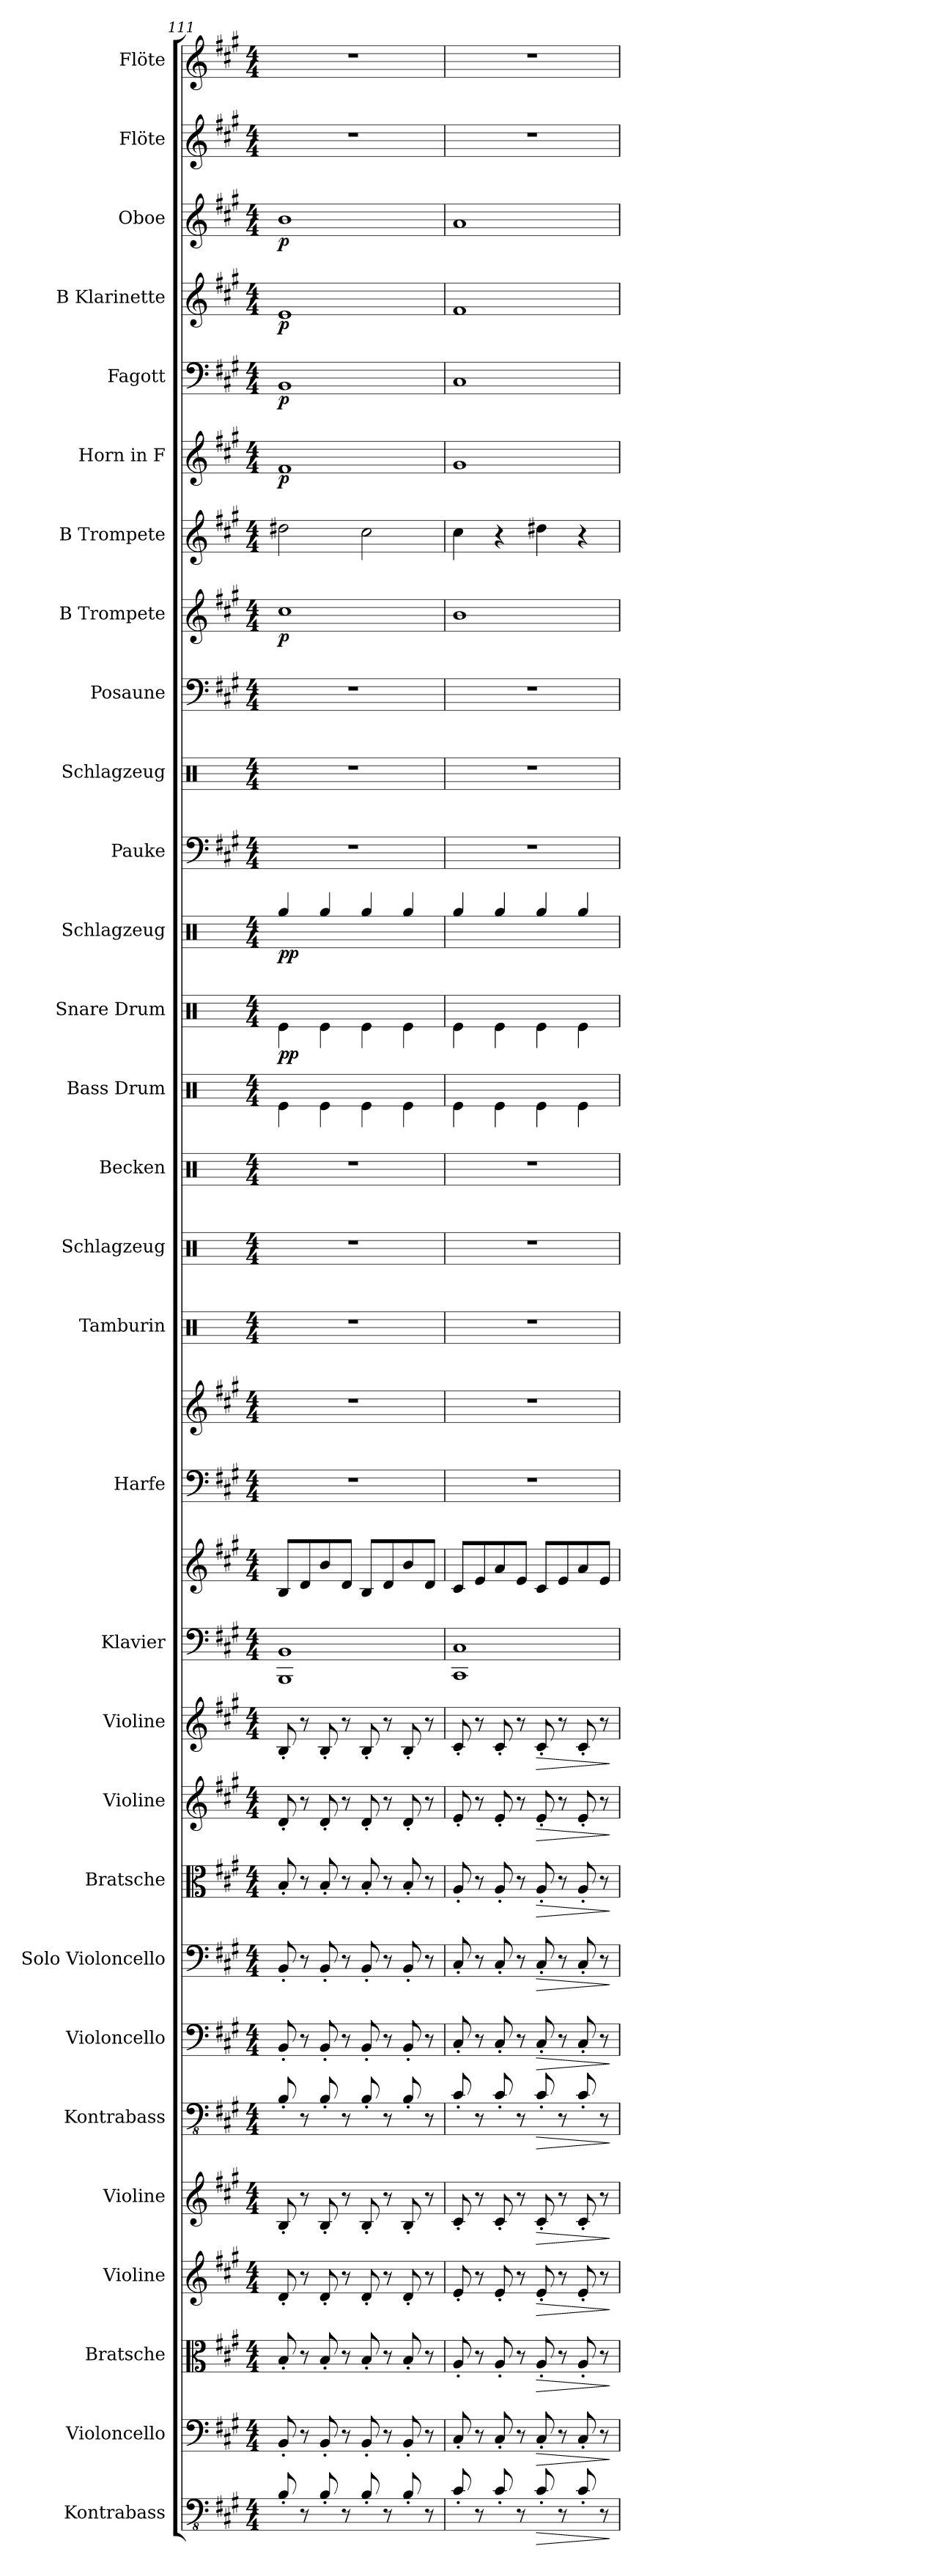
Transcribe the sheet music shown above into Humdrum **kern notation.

**kern	**dynam	**kern	**dynam	**kern	**dynam	**kern	**dynam	**kern	**dynam	**kern	**dynam	**kern	**dynam	**kern	**dynam	**kern	**dynam	**kern	**dynam	**kern	**dynam	**kern	**kern	**dynam	**kern	**kern	**kern	**kern	**kern	**kern	**kern	**dynam	**kern	**dynam	**kern	**kern	**kern	**kern	**dynam	**kern	**kern	**dynam	**kern	**dynam	**kern	**dynam	**kern	**dynam	**kern	**kern
*part30	*part30	*part29	*part29	*part28	*part28	*part27	*part27	*part26	*part26	*part25	*part25	*part24	*part24	*part23	*part23	*part22	*part22	*part21	*part21	*part20	*part20	*part19	*part19	*part19	*part18	*part18	*part17	*part16	*part15	*part14	*part13	*part13	*part12	*part12	*part11	*part10	*part9	*part8	*part8	*part7	*part6	*part6	*part5	*part5	*part4	*part4	*part3	*part3	*part2	*part1
*staff32	*staff32	*staff31	*staff31	*staff30	*staff30	*staff29	*staff29	*staff28	*staff28	*staff27	*staff27	*staff26	*staff26	*staff25	*staff25	*staff24	*staff24	*staff23	*staff23	*staff22	*staff22	*staff21	*staff20	*staff20/21	*staff19	*staff18	*staff17	*staff16	*staff15	*staff14	*staff13	*staff13	*staff12	*staff12	*staff11	*staff10	*staff9	*staff8	*staff8	*staff7	*staff6	*staff6	*staff5	*staff5	*staff4	*staff4	*staff3	*staff3	*staff2	*staff1
*I"Kontrabass	*	*I"Violoncello	*	*I"Bratsche	*	*I"Violine	*	*I"Violine	*	*I"Kontrabass	*	*I"Violoncello	*	*I"Solo Violoncello	*	*I"Bratsche	*	*I"Violine	*	*I"Violine	*	*I"Klavier	*	*	*I"Harfe	*	*I"Tamburin	*I"Schlagzeug	*I"Becken	*I"Bass Drum	*I"Snare Drum	*	*I"Schlagzeug	*	*I"Pauke	*I"Schlagzeug	*I"Posaune	*I"B Trompete	*	*I"B Trompete	*I"Horn in F	*	*I"Fagott	*	*I"B Klarinette	*	*I"Oboe	*	*I"Flöte	*I"Flöte
*I'Kb.	*	*I'Vc.	*	*I'Bra.	*	*I'Vl.	*	*I'Vl.	*	*I'Kb.	*	*I'Vc.	*	*I'Vc.	*	*I'Bra.	*	*I'Vl.	*	*I'Vl.	*	*I'Klav.	*	*	*I'Hrf.	*	*I'Tamb.	*I'Slzg.	*I'Bkn.	*I'B. Dr.	*I'Sn. Dr.	*	*I'Slzg.	*	*I'Pk.	*I'Slzg.	*I'Psn.	*I'B Tpt.	*	*I'B Tpt.	*	*	*I'Fgt.	*	*I'B Kl.	*	*I'Ob.	*	*I'Fl.	*I'Fl.
*clefFv4	*	*clefF4	*	*clefC3	*	*clefG2	*	*clefG2	*	*clefFv4	*	*clefF4	*	*clefF4	*	*clefC3	*	*clefG2	*	*clefG2	*	*clefF4	*clefG2	*	*clefF4	*clefG2	*clefX	*clefX	*clefX	*clefX	*clefX	*	*clefX	*	*clefF4	*clefX	*clefF4	*clefG2	*	*clefG2	*clefG2	*	*clefF4	*	*clefG2	*	*clefG2	*	*clefG2	*clefG2
*ITrd7c12	*	*	*	*	*	*	*	*	*	*ITrd7c12	*	*	*	*	*	*	*	*	*	*	*	*	*	*	*	*	*	*	*	*	*	*	*	*	*	*	*	*ITrd1c2	*	*ITrd1c2	*ITrd4c7	*	*	*	*ITrd1c2	*	*	*	*	*
*k[f#c#g#]	*	*k[f#c#g#]	*	*k[f#c#g#]	*	*k[f#c#g#]	*	*k[f#c#g#]	*	*k[f#c#g#]	*	*k[f#c#g#]	*	*k[f#c#g#]	*	*k[f#c#g#]	*	*k[f#c#g#]	*	*k[f#c#g#]	*	*k[f#c#g#]	*k[f#c#g#]	*	*k[f#c#g#]	*k[f#c#g#]	*k[]	*k[]	*k[]	*k[]	*k[]	*	*k[]	*	*k[f#c#g#]	*k[]	*k[f#c#g#]	*k[f#]	*	*k[f#]	*k[f#c#]	*	*k[f#c#g#]	*	*k[f#]	*	*k[f#c#g#]	*	*k[f#c#g#]	*k[f#c#g#]
*M4/4	*	*M4/4	*	*M4/4	*	*M4/4	*	*M4/4	*	*M4/4	*	*M4/4	*	*M4/4	*	*M4/4	*	*M4/4	*	*M4/4	*	*M4/4	*M4/4	*	*M4/4	*M4/4	*M4/4	*M4/4	*M4/4	*M4/4	*M4/4	*	*M4/4	*	*M4/4	*M4/4	*M4/4	*M4/4	*	*M4/4	*M4/4	*	*M4/4	*	*M4/4	*	*M4/4	*	*M4/4	*M4/4
=111	=111	=111	=111	=111	=111	=111	=111	=111	=111	=111	=111	=111	=111	=111	=111	=111	=111	=111	=111	=111	=111	=111	=111	=111	=111	=111	=111	=111	=111	=111	=111	=111	=111	=111	=111	=111	=111	=111	=111	=111	=111	=111	=111	=111	=111	=111	=111	=111	=111	=111
!	!	!	!	!	!	!	!	!	!	!	!	!	!	!	!	!	!	!	!	!	!	!	!	!LO:DY:b=2	!	!	!	!	!	!	!	!	!	!	!	!	!	!	!	!	!	!	!	!	!	!	!	!	!	!
!	!	!	!	!	!	!	!	!	!	!	!	!	!	!	!	!	!	!	!	!	!	!	!	!LO:DY:n=1:b=2	!	!	!	!	!	!	!	!	!	!	!	!	!	!	!	!	!	!	!	!	!	!	!	!	!	!
!	!	!	!	!	!	!	!	!	!	!	!	!	!	!	!	!	!	!	!	!	!	!	!	!LO:DY:n=2:b	!	!	!	!	!	!	!	!	!	!	!	!	!	!	!	!	!	!	!	!	!	!	!	!	!	!
!	!	!	!	!	!	!	!	!	!	!	!	!	!	!	!	!	!	!	!	!	!	!	!	!LO:DY:n=3:b	!	!	!	!	!	!	!	!	!	!	!	!	!	!	!	!	!	!	!	!	!	!	!	!	!	!
!	!	!	!	!	!	!	!	!	!	!	!	!	!	!	!	!	!	!	!	!	!	!	!	!LO:DY:n=4:b	!	!	!	!	!	!	!	!LO:DY:b	!	!LO:DY:b	!	!	!	!	!LO:DY:b	!	!	!LO:DY:b	!	!LO:DY:b	!	!LO:DY:b	!	!LO:DY:b	!	!
8BBB'/	.	8BB'/	.	8B'/	.	8d'/	.	8B'/	.	8BBB'/	.	8BB'/	.	8BB'/	.	8B'/	.	8d'/	.	8B'/	.	1BBB 1BB	8B/L	mp mp mp mp mp	1r	1r	1r	1r	1r	4Re\	4Re\	pp	4Rgg/	pp	1r	1r	1r	1b	p	2cc#X\	1B	p	1BB	p	1d	p	1b	p	1r	1r
8r	.	8r	.	8r	.	8r	.	8r	.	8r	.	8r	.	8r	.	8r	.	8r	.	8r	.	.	8d/	.	.	.	.	.	.	.	.	.	.	.	.	.	.	.	.	.	.	.	.	.	.	.	.	.	.	.
8BBB'/	.	8BB'/	.	8B'/	.	8d'/	.	8B'/	.	8BBB'/	.	8BB'/	.	8BB'/	.	8B'/	.	8d'/	.	8B'/	.	.	8b/	.	.	.	.	.	.	4Re\	4Re\	.	4Rgg/	.	.	.	.	.	.	.	.	.	.	.	.	.	.	.	.	.
8r	.	8r	.	8r	.	8r	.	8r	.	8r	.	8r	.	8r	.	8r	.	8r	.	8r	.	.	8d/J	.	.	.	.	.	.	.	.	.	.	.	.	.	.	.	.	.	.	.	.	.	.	.	.	.	.	.
8BBB'/	.	8BB'/	.	8B'/	.	8d'/	.	8B'/	.	8BBB'/	.	8BB'/	.	8BB'/	.	8B'/	.	8d'/	.	8B'/	.	.	8B/L	.	.	.	.	.	.	4Re\	4Re\	.	4Rgg/	.	.	.	.	.	.	2b\	.	.	.	.	.	.	.	.	.	.
8r	.	8r	.	8r	.	8r	.	8r	.	8r	.	8r	.	8r	.	8r	.	8r	.	8r	.	.	8d/	.	.	.	.	.	.	.	.	.	.	.	.	.	.	.	.	.	.	.	.	.	.	.	.	.	.	.
8BBB'/	.	8BB'/	.	8B'/	.	8d'/	.	8B'/	.	8BBB'/	.	8BB'/	.	8BB'/	.	8B'/	.	8d'/	.	8B'/	.	.	8b/	.	.	.	.	.	.	4Re\	4Re\	.	4Rgg/	.	.	.	.	.	.	.	.	.	.	.	.	.	.	.	.	.
8r	.	8r	.	8r	.	8r	.	8r	.	8r	.	8r	.	8r	.	8r	.	8r	.	8r	.	.	8d/J	.	.	.	.	.	.	.	.	.	.	.	.	.	.	.	.	.	.	.	.	.	.	.	.	.	.	.
=112	=112	=112	=112	=112	=112	=112	=112	=112	=112	=112	=112	=112	=112	=112	=112	=112	=112	=112	=112	=112	=112	=112	=112	=112	=112	=112	=112	=112	=112	=112	=112	=112	=112	=112	=112	=112	=112	=112	=112	=112	=112	=112	=112	=112	=112	=112	=112	=112	=112	=112
8CC#'/	.	8C#'/	.	8A'/	.	8e'/	.	8c#'/	.	8CC#'/	.	8C#'/	.	8C#'/	.	8A'/	.	8e'/	.	8c#'/	.	1CC# 1C#	8c#/L	.	1r	1r	1r	1r	1r	4Re\	4Re\	.	4Rgg/	.	1r	1r	1r	1a	.	4b\	1c#	.	1C#	.	1e	.	1a	.	1r	1r
8r	.	8r	.	8r	.	8r	.	8r	.	8r	.	8r	.	8r	.	8r	.	8r	.	8r	.	.	8e/	.	.	.	.	.	.	.	.	.	.	.	.	.	.	.	.	.	.	.	.	.	.	.	.	.	.	.
8CC#'/	.	8C#'/	.	8A'/	.	8e'/	.	8c#'/	.	8CC#'/	.	8C#'/	.	8C#'/	.	8A'/	.	8e'/	.	8c#'/	.	.	8a/	.	.	.	.	.	.	4Re\	4Re\	.	4Rgg/	.	.	.	.	.	.	4r	.	.	.	.	.	.	.	.	.	.
8r	.	8r	.	8r	.	8r	.	8r	.	8r	.	8r	.	8r	.	8r	.	8r	.	8r	.	.	8e/J	.	.	.	.	.	.	.	.	.	.	.	.	.	.	.	.	.	.	.	.	.	.	.	.	.	.	.
!	!LO:HP:b	!	!LO:HP:b	!	!LO:HP:b	!	!LO:HP:b	!	!LO:HP:b	!	!LO:HP:b	!	!LO:HP:b	!	!LO:HP:b	!	!LO:HP:b	!	!LO:HP:b	!	!LO:HP:b	!	!	!	!	!	!	!	!	!	!	!	!	!	!	!	!	!	!	!	!	!	!	!	!	!	!	!	!	!
8CC#'/	>	8C#'/	>	8A'/	>	8e'/	>	8c#'/	>	8CC#'/	>	8C#'/	>	8C#'/	>	8A'/	>	8e'/	>	8c#'/	>	.	8c#/L	.	.	.	.	.	.	4Re\	4Re\	.	4Rgg/	.	.	.	.	.	.	4cc#X\	.	.	.	.	.	.	.	.	.	.
8r	.	8r	.	8r	.	8r	.	8r	.	8r	.	8r	.	8r	.	8r	.	8r	.	8r	.	.	8e/	.	.	.	.	.	.	.	.	.	.	.	.	.	.	.	.	.	.	.	.	.	.	.	.	.	.	.
8CC#'/	.	8C#'/	.	8A'/	.	8e'/	.	8c#'/	.	8CC#'/	.	8C#'/	.	8C#'/	.	8A'/	.	8e'/	.	8c#'/	.	.	8a/	.	.	.	.	.	.	4Re\	4Re\	.	4Rgg/	.	.	.	.	.	.	4r	.	.	.	.	.	.	.	.	.	.
8r	.	8r	.	8r	.	8r	.	8r	.	8r	.	8r	.	8r	.	8r	.	8r	.	8r	.	.	8e/J	.	.	.	.	.	.	.	.	.	.	.	.	.	.	.	.	.	.	.	.	.	.	.	.	.	.	.
.	]	.	]	.	]	.	]	.	]	.	]	.	]	.	]	.	]	.	]	.	]	.	.	.	.	.	.	.	.	.	.	.	.	.	.	.	.	.	.	.	.	.	.	.	.	.	.	.	.	.
=	=	=	=	=	=	=	=	=	=	=	=	=	=	=	=	=	=	=	=	=	=	=	=	=	=	=	=	=	=	=	=	=	=	=	=	=	=	=	=	=	=	=	=	=	=	=	=	=	=	=
*-	*-	*-	*-	*-	*-	*-	*-	*-	*-	*-	*-	*-	*-	*-	*-	*-	*-	*-	*-	*-	*-	*-	*-	*-	*-	*-	*-	*-	*-	*-	*-	*-	*-	*-	*-	*-	*-	*-	*-	*-	*-	*-	*-	*-	*-	*-	*-	*-	*-	*-
